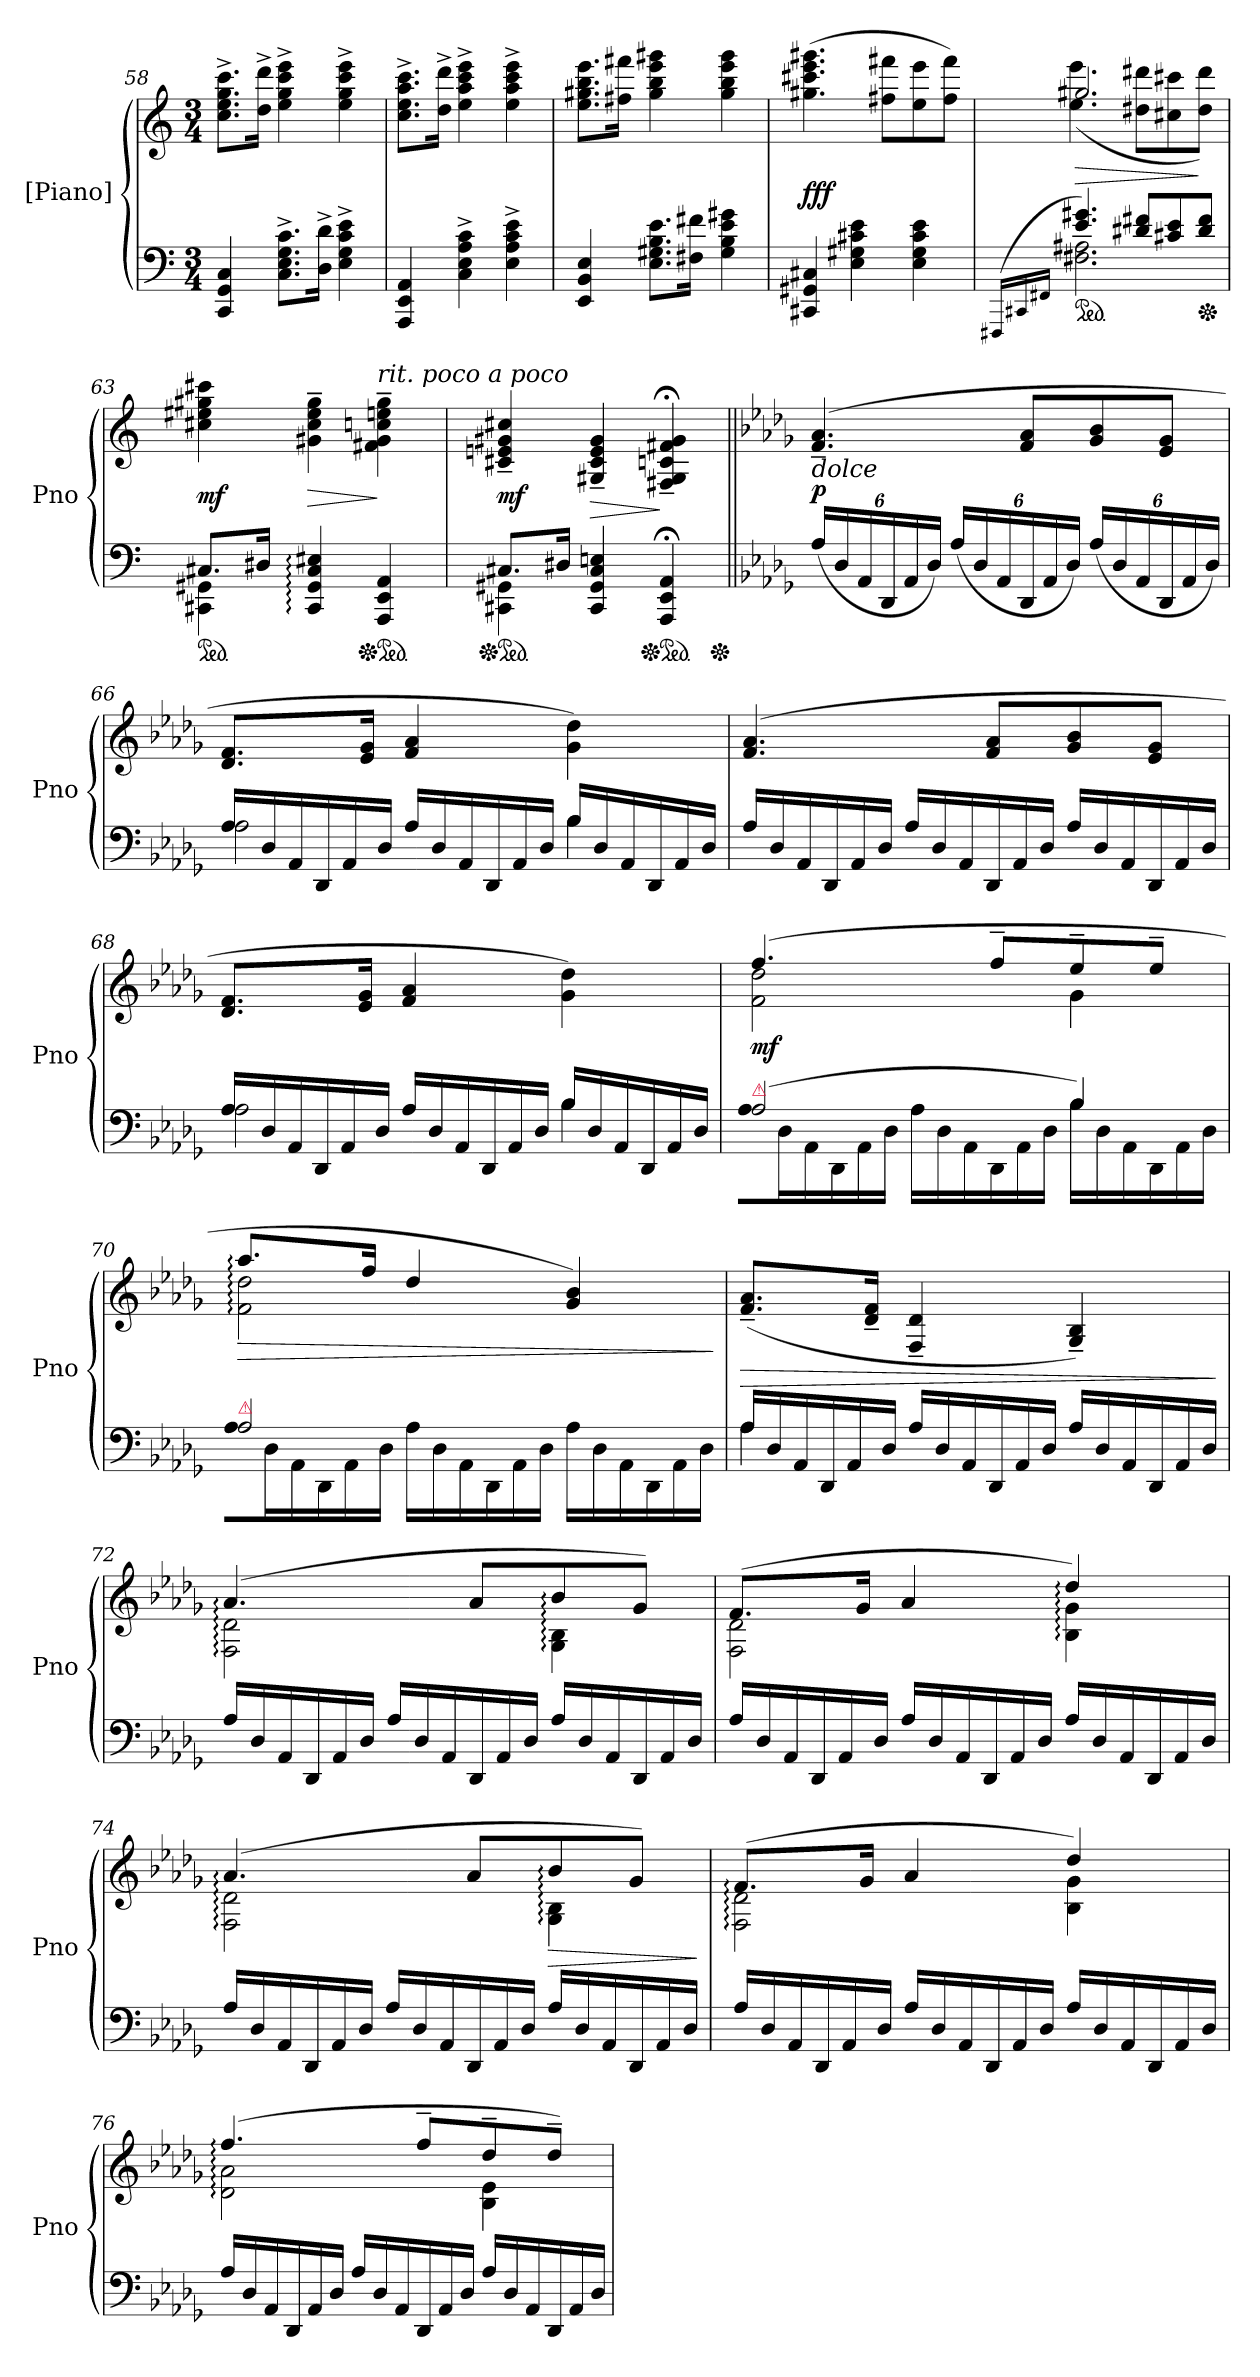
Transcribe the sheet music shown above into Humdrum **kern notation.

**kern	**kern	**dynam
*part1	*part1	*part1
*staff2	*staff1	*staff1/2
*I"[Piano]	*	*
*I'Pno	*	*
*clefF4	*clefG2	*
*k[]	*k[]	*
*C:	*C:	*
*M3/4	*M3/4	*
=58	=58	=58
4CC/ 4GG/ 4C/	8.cc^\ 8.ee^\ 8.gg^\ 8.ccc^\L	.
.	16dd^\ 16ddd^\Jk	.
8.C^\ 8.E^\ 8.G^\ 8.c^\L	4ee^\ 4gg^\ 4ccc^\ 4eee^\	.
16D^\ 16d^\Jk	.	.
4E^\ 4G^\ 4c^\ 4e^\	4ee^\ 4gg^\ 4ccc^\ 4eee^\	.
=59	=59	=59
4AAA/ 4EE/ 4AA/	8.cc^\ 8.ee^\ 8.aa^\ 8.ccc^\L	.
.	16dd^\ 16ddd^\Jk	.
4C^\ 4E^\ 4A^\ 4c^\	4ee^\ 4aa^\ 4ccc^\ 4eee^\	.
4E^\ 4A^\ 4c^\ 4e^\	4ee^\ 4aa^\ 4ccc^\ 4eee^\	.
=60	=60	=60
4EE/ 4BB/ 4E/	8.ee\ 8.gg#X\ 8.bb\ 8.eee\L	.
.	16ff#X\ 16fff#X\Jk	.
8.E\ 8.G#X\ 8.B\ 8.e\L	4gg#\ 4bb\ 4eee\ 4ggg#X\	.
16F#X\ 16f#X\Jk	.	.
4G#\ 4B\ 4e\ 4g#X\	4gg#\ 4bb\ 4eee\ 4ggg#\	.
=61	=61	=61
4CC#X/ 4GG#X/ 4C#X/	(4.gg#X\ 4.ccc#X\ 4.eee\ 4.ggg#X\	fff
4E\ 4G#X\ 4c#X\ 4e\	.	.
.	8ff#X\ 8fff#X\L	.
4E\ 4G#\ 4c#\ 4e\	8ee\ 8eee\	.
.	8ff#\ 8fff#\J)	.
=62	=62	=62
(16qqFFF#X/LL	.	.
16qqCC#X/	.	.
16qqFF#X/JJ	.	.
*^	*^	*
*ped	*	*	*	*
4.e/ 4.g#X/)	2.F#X\ 2.A#X\	2.gg#X/	(>4.ee\ 4.eee\	>
8d#X/ 8f#X/L	.	.	8dd#X\ 8ddd#X\L	.
8c#X/ 8e/	.	.	8cc#X\ 8ccc#X\	.
*Xped	*	*	*	*
8d#/ 8f#/J	.	.	8dd#\ 8ddd#\J)	]
*	*	*v	*v	*
=63	=63	=63	=63
*ped	*	*	*
8.C#X/L	4CC#X\ 4GG#X\	4cc#X\ 4ee#X\ 4gg#X\ 4ccc#X\	mf
16D#X/Jk	.	.	.
4CC#:/ 4GG#:/ 4C#:/ 4E#X:/	4ryy	4g#X~\ 4cc#~\ 4ee#~\ 4gg#~\	>
!	!	!LO:TX:a:i:t=rit. poco a poco	!
*Xped	*	*	*
*ped	*	*	*
4AAA/ 4EE/ 4AA/	4ryy	4f#X~\ 4g#~\ 4ccn~\ 4een~\ 4gg#~\	]
=64	=64	=64	=64
*Xped	*	*	*
*ped	*	*	*
8.C#X/L	4CC#X\ 4GG#X\	4c#X~/ 4en~/ 4g#X~/ 4cc#X~/	mf
16D#X/Jk	.	.	.
4CC#/ 4GG#/ 4C#/ 4En/	4ryy	4G#X~/ 4c#~/ 4e~/ 4g#~/	>
*Xped	*	*	*
*ped	*	*	*
4AAA;/ 4EE;/ 4AA;/	4ryy	4F#X;<~/ 4G#;<~/ 4cn;<~/ 4f#X;<~/ 4g#;<~/	]
*Xped	*	*	*
*v	*v	*	*
=65||	=65||	=65||
*k[b-e-a-d-g-]	*k[b-e-a-d-g-]	*
*D-:	*D-:	*
*	*MM72	*
*^	*	*
!	!	!LO:TX:b:i:t=dolce	!
!LO:TX:b:i:t=con Pedale	!	!	!
*v	*v	*	*
(24A-/LL	(4.f~/ 4.a-~/	p
24D-/	.	.
24AA-/	.	.
24DD-/	.	.
24AA-/	.	.
24D-/JJ)	.	.
(24A-/LL	.	.
24D-/	.	.
24AA-/	.	.
24DD-/	8f/ 8a-/L	.
24AA-/	.	.
24D-/JJ)	.	.
(24A-/LL	8g-/ 8b-/	.
24D-/	.	.
24AA-/	.	.
24DD-/	8e-/ 8g-/J	.
24AA-/	.	.
24D-/JJ)	.	.
=66	=66	=66
*Xtuplet	*	*
!LO:TX:a:color=crimson:t=⚠	!	!
!LO:N:vis=2	!	!
*^	*	*
24A-/	2A-\	8.d-/ 8.f/L	.
24D-/	.	.	.
24AA-/	.	.	.
24DD-/	.	.	.
24AA-/	.	.	.
.	.	16e-/ 16g-/Jk	.
24D-/JJ	.	.	.
24A-/LL	.	4f/ 4a-/	.
24D-/	.	.	.
24AA-/	.	.	.
24DD-/	.	.	.
24AA-/	.	.	.
24D-/JJ	.	.	.
24B-/LL	4B-\	4g-\ 4dd-\)	.
24D-/	.	.	.
24AA-/	.	.	.
24DD-/	.	.	.
24AA-/	.	.	.
24D-/JJ	.	.	.
*v	*v	*	*
=67	=67	=67
24A-/LL	(4.f/ 4.a-/	.
24D-/	.	.
24AA-/	.	.
24DD-/	.	.
24AA-/	.	.
24D-/JJ	.	.
24A-/LL	.	.
24D-/	.	.
24AA-/	.	.
24DD-/	8f/ 8a-/L	.
24AA-/	.	.
24D-/JJ	.	.
24A-/LL	8g-/ 8b-/	.
24D-/	.	.
24AA-/	.	.
24DD-/	8e-/ 8g-/J	.
24AA-/	.	.
24D-/JJ	.	.
=68	=68	=68
!LO:TX:a:color=crimson:t=⚠	!	!
!LO:N:vis=2	!	!
*^	*	*
24A-/	2A-\	8.d-/ 8.f/L	.
24D-/	.	.	.
24AA-/	.	.	.
24DD-/	.	.	.
24AA-/	.	.	.
.	.	16e-/ 16g-/Jk	.
24D-/JJ	.	.	.
24A-/LL	.	4f/ 4a-/	.
24D-/	.	.	.
24AA-/	.	.	.
24DD-/	.	.	.
24AA-/	.	.	.
24D-/JJ	.	.	.
24B-/LL	4B-\	4g-\ 4dd-\)	.
24D-/	.	.	.
24AA-/	.	.	.
24DD-/	.	.	.
24AA-/	.	.	.
24D-/JJ	.	.	.
=69	=69	=69	=69
!LO:TX:a:color=crimson:t=⚠	!	!	!
!	!LO:N:vis=2	!	!
*	*	*^	*
(2A-/	24A-\	(4.ff/	2f\ 2dd-\	mf
.	24D-\	.	.	.
.	24AA-\	.	.	.
.	24DD-\	.	.	.
.	24AA-\	.	.	.
.	24D-\JJ	.	.	.
.	24A-\LL	.	.	.
.	24D-\	.	.	.
.	24AA-\	.	.	.
.	24DD-\	8ff~/L	.	.
.	24AA-\	.	.	.
.	24D-\JJ	.	.	.
4B-/)	24B-\LL	8ee-~/	4g-\	.
.	24D-\	.	.	.
.	24AA-\	.	.	.
.	24DD-\	8ee-~/J	.	.
.	24AA-\	.	.	.
.	24D-\JJ	.	.	.
=70	=70	=70	=70	=70
!LO:TX:a:color=crimson:t=⚠	!	!	!	!
!	!LO:N:vis=2	!	!	!
2A-/	24A-\	8.aa-:/L	2f:\ 2dd-:\	>
.	24D-\	.	.	.
.	24AA-\	.	.	.
.	24DD-\	.	.	.
.	24AA-\	.	.	.
.	.	16ff/Jk	.	.
.	24D-\JJ	.	.	.
.	24A-\LL	4dd-/	.	.
.	24D-\	.	.	.
.	24AA-\	.	.	.
.	24DD-\	.	.	.
.	24AA-\	.	.	.
.	24D-\JJ	.	.	.
4ryy	24A-\LL	4g-/ 4b-/)	4ryy	.
.	24D-\	.	.	.
.	24AA-\	.	.	.
.	24DD-\	.	.	.
.	24AA-\	.	.	.
.	24D-\JJ	.	.	.
*v	*v	*	*	*
*	*v	*v	*
.	.	]
=71	=71	=71
*^	*	*
24A-/LL	4A-\	(>8.f~/ 8.a-~/L	>
24D-/	.	.	.
24AA-/	.	.	.
24DD-/	.	.	.
24AA-/	.	.	.
.	.	16d-~/ 16f~/Jk	.
24D-/JJ	.	.	.
24A-/LL	4ryy	4F~/ 4d-~/	.
24D-/	.	.	.
24AA-/	.	.	.
24DD-/	.	.	.
24AA-/	.	.	.
24D-/JJ	.	.	.
24A-/LL	4ryy	4G-~/ 4B-~/)	.
24D-/	.	.	.
24AA-/	.	.	.
24DD-/	.	.	.
24AA-/	.	.	.
24D-/JJ	.	.	.
*v	*v	*	*
.	.	]
=72	=72	=72
*	*^	*
24A-/LL	(4.a-:/	2F:\ 2d-:\	.
24D-/	.	.	.
24AA-/	.	.	.
24DD-/	.	.	.
24AA-/	.	.	.
24D-/JJ	.	.	.
24A-/LL	.	.	.
24D-/	.	.	.
24AA-/	.	.	.
24DD-/	8a-/L	.	.
24AA-/	.	.	.
24D-/JJ	.	.	.
24A-/LL	8b-:/	4G-:\ 4B-:\	.
24D-/	.	.	.
24AA-/	.	.	.
24DD-/	8g-/J)	.	.
24AA-/	.	.	.
24D-/JJ	.	.	.
=73	=73	=73	=73
24A-/LL	(8.f/L	2F\ 2d-\	.
24D-/	.	.	.
24AA-/	.	.	.
24DD-/	.	.	.
24AA-/	.	.	.
.	16g-/Jk	.	.
24D-/JJ	.	.	.
24A-/LL	4a-/	.	.
24D-/	.	.	.
24AA-/	.	.	.
24DD-/	.	.	.
24AA-/	.	.	.
24D-/JJ	.	.	.
24A-/LL	4dd-:/)	4B-:\ 4g-:\	.
24D-/	.	.	.
24AA-/	.	.	.
24DD-/	.	.	.
24AA-/	.	.	.
24D-/JJ	.	.	.
=74	=74	=74	=74
24A-/LL	(4.a-:/	2F:\ 2d-:\	.
24D-/	.	.	.
24AA-/	.	.	.
24DD-/	.	.	.
24AA-/	.	.	.
24D-/JJ	.	.	.
24A-/LL	.	.	.
24D-/	.	.	.
24AA-/	.	.	.
24DD-/	8a-/L	.	.
24AA-/	.	.	.
24D-/JJ	.	.	.
24A-/LL	8b-:/	4G-:\ 4B-:\	>
24D-/	.	.	.
24AA-/	.	.	.
24DD-/	8g-/J)	.	.
24AA-/	.	.	.
24D-/JJ	.	.	.
*	*v	*v	*
.	.	]
=75	=75	=75
*	*^	*
24A-/LL	(8.f:/L	2F:\ 2d-:\	.
24D-/	.	.	.
24AA-/	.	.	.
24DD-/	.	.	.
24AA-/	.	.	.
.	16g-/Jk	.	.
24D-/JJ	.	.	.
24A-/LL	4a-/	.	.
24D-/	.	.	.
24AA-/	.	.	.
24DD-/	.	.	.
24AA-/	.	.	.
24D-/JJ	.	.	.
24A-/LL	4dd-/)	4B-\ 4g-\	.
24D-/	.	.	.
24AA-/	.	.	.
24DD-/	.	.	.
24AA-/	.	.	.
24D-/JJ	.	.	.
=76	=76	=76	=76
24A-/LL	(4.ff:/	2d-:\ 2a-:\	.
24D-/	.	.	.
24AA-/	.	.	.
24DD-/	.	.	.
24AA-/	.	.	.
24D-/JJ	.	.	.
24A-/LL	.	.	.
24D-/	.	.	.
24AA-/	.	.	.
24DD-/	8ff~/L	.	.
24AA-/	.	.	.
24D-/JJ	.	.	.
24A-/LL	8dd-~/	4B-\ 4e-\	.
24D-/	.	.	.
24AA-/	.	.	.
24DD-/	8dd-~/J)	.	.
24AA-/	.	.	.
24D-/JJ	.	.	.
*	*v	*v	*
=	=	=
*-	*-	*-
